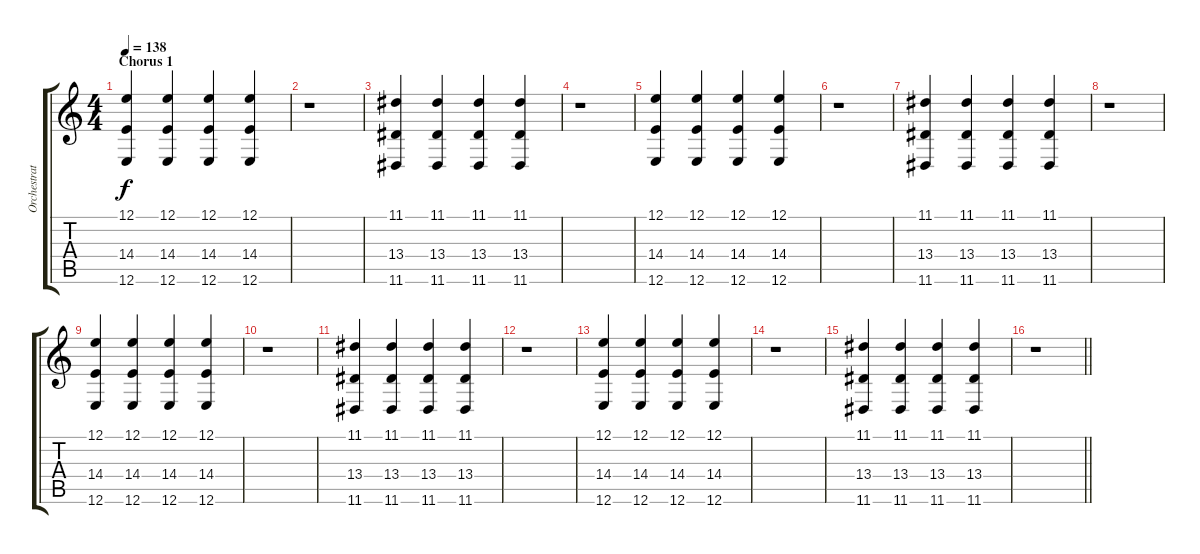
\track ("Orchestration" "Orchestrat") {instrument stringensemble1}
\staff {score tabs}
\tuning (E4 B3 G3 D3 A2 E2) {hide}
\ts (4 4)
\section ("" "Chorus 1")
\tempo 138
\clef g2
\ks c
(12.1 14.4 12.6).4{dy f} (12.1 14.4 12.6).4 (12.1 14.4 12.6).4 (12.1 14.4 12.6).4 |
r.1 |
(11.1 13.4 11.6).4 (11.1 13.4 11.6).4 (11.1 13.4 11.6).4 (11.1 13.4 11.6).4 |
r.1 |
(12.1 14.4 12.6).4 (12.1 14.4 12.6).4 (12.1 14.4 12.6).4 (12.1 14.4 12.6).4 |
r.1 |
(11.1 13.4 11.6).4 (11.1 13.4 11.6).4 (11.1 13.4 11.6).4 (11.1 13.4 11.6).4 |
r.1 |
(12.1 14.4 12.6).4 (12.1 14.4 12.6).4 (12.1 14.4 12.6).4 (12.1 14.4 12.6).4 |
r.1 |
(11.1 13.4 11.6).4 (11.1 13.4 11.6).4 (11.1 13.4 11.6).4 (11.1 13.4 11.6).4 |
r.1 |
(12.1 14.4 12.6).4 (12.1 14.4 12.6).4 (12.1 14.4 12.6).4 (12.1 14.4 12.6).4 |
r.1 |
(11.1 13.4 11.6).4 (11.1 13.4 11.6).4 (11.1 13.4 11.6).4 (11.1 13.4 11.6).4 |
\barLineRight lightlight
r.1
